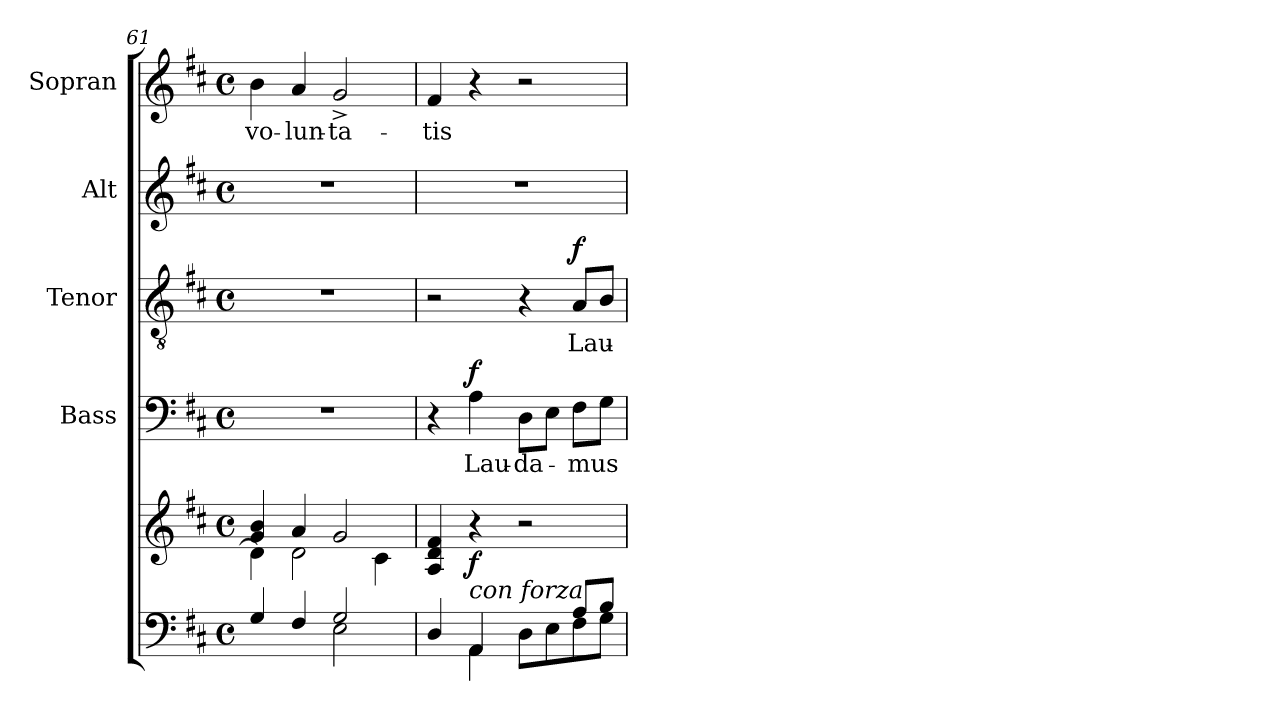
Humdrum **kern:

**kern	**kern	**dynam	**kern	**text	**dynam	**kern	**text	**dynam	**kern	**kern	**text
*part5	*part5	*part5	*part4	*part4	*part4	*part3	*part3	*part3	*part2	*part1	*part1
*staff6	*staff5	*staff5/6	*staff4	*staff4	*staff4	*staff3	*staff3	*staff3	*staff2	*staff1	*staff1
*	*	*	*I"Bass	*	*	*I"Tenor	*	*	*I"Alt	*I"Sopran	*
*	*	*	*I'B.	*	*	*I'T.	*	*	*I'A.	*I'S.	*
*clefF4	*clefG2	*	*clefF4	*	*	*clefGv2	*	*	*clefG2	*clefG2	*
*k[f#c#]	*k[f#c#]	*	*k[f#c#]	*	*	*k[f#c#]	*	*	*k[f#c#]	*k[f#c#]	*
*D:	*D:	*	*D:	*	*	*D:	*	*	*D:	*D:	*
*M4/4	*M4/4	*	*M4/4	*	*	*M4/4	*	*	*M4/4	*M4/4	*
*met(c)	*met(c)	*	*met(c)	*	*	*met(c)	*	*	*met(c)	*met(c)	*
=61	=61	=61	=61	=61	=61	=61	=61	=61	=61	=61	=61
*^	*^	*	*	*	*	*	*	*	*	*	*
!	!	!	!	!	!	!	!	!	!	!	!	!	!LO:LY:b
4G/	2ryy	4g/ 4b/	4d\]	.	1r	.	.	1r	.	.	1r	4b\	vo-
!	!	!	!	!	!	!	!	!	!	!	!	!	!LO:LY:b
4F#/	.	4a/	2d\	.	.	.	.	.	.	.	.	4a/	-lun-
!	!	!	!	!	!	!	!	!	!	!	!	!	!LO:LY:b
2G/	2E\	2g/	.	.	.	.	.	.	.	.	.	2g^>/	-ta-
.	.	.	4c#\	.	.	.	.	.	.	.	.	.	.
=62	=62	=62	=62	=62	=62	=62	=62	=62	=62	=62	=62	=62	=62
!	!	!	!	!	!	!	!	!	!	!	!	!	!LO:LY:b
*	*	*v	*v	*	*	*	*	*	*	*	*	*	*
4D/	4ryy	4A/ 4d/ 4f#/	.	4r	.	.	2r	.	.	1r	4f#/	-tis
!	!	!LO:TX:b:i:t=con forza	!	!	!	!	!	!	!	!	!	!
!	!	!	!LO:DY:b	!	!LO:LY:b	!LO:DY:a	!	!	!	!	!	!
4AA/	4AA\	4r	f	4A\	Lau-	f	.	.	.	.	4r	.
!	!	!	!	!	!LO:LY:b	!	!	!	!	!	!	!
4ryy	8D\L	2r	.	8D\L	-da-	.	4r	.	.	.	2r	.
.	8E\	.	.	8E\J	.	.	.	.	.	.	.	.
!	!	!	!	!	!LO:LY:b	!	!	!LO:LY:b	!LO:DY:a	!	!	!
8A/L	8F#\	.	.	8F#\L	-mus	.	8A/L	Lau-	f	.	.	.
8B/J	8G\J	.	.	8G\J	.	.	8B/J	.	.	.	.	.
*v	*v	*	*	*	*	*	*	*	*	*	*	*
=	=	=	=	=	=	=	=	=	=	=	=
*-	*-	*-	*-	*-	*-	*-	*-	*-	*-	*-	*-
